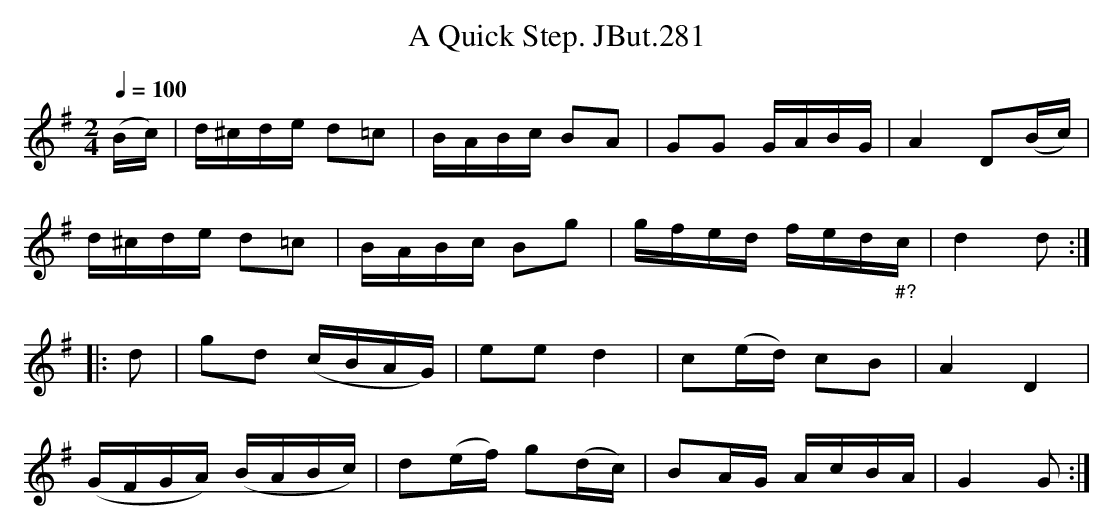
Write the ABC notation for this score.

X:1
T:Quick Step. JBut.281, A
M:2/4
L:1/8
Q:1/4=100
K:G
(B/c/)|d/^c/d/e/ d=c|B/A/B/c/ BA|GG G/A/B/G/|A2 D(B/c/)|
d/^c/d/e/ d=c|B/A/B/c/ Bg|g/f/e/d/ f/e/d/"_#?"c/|d2 d:|
|:d|gd (c/B/A/G/)|ee d2|c(e/d/) cB|A2 D2|
(G/F/G/A/) (B/A/B/c/)|d(e/f/) g(d/c/)|BA/G/ A/c/B/A/|G2 G:|
